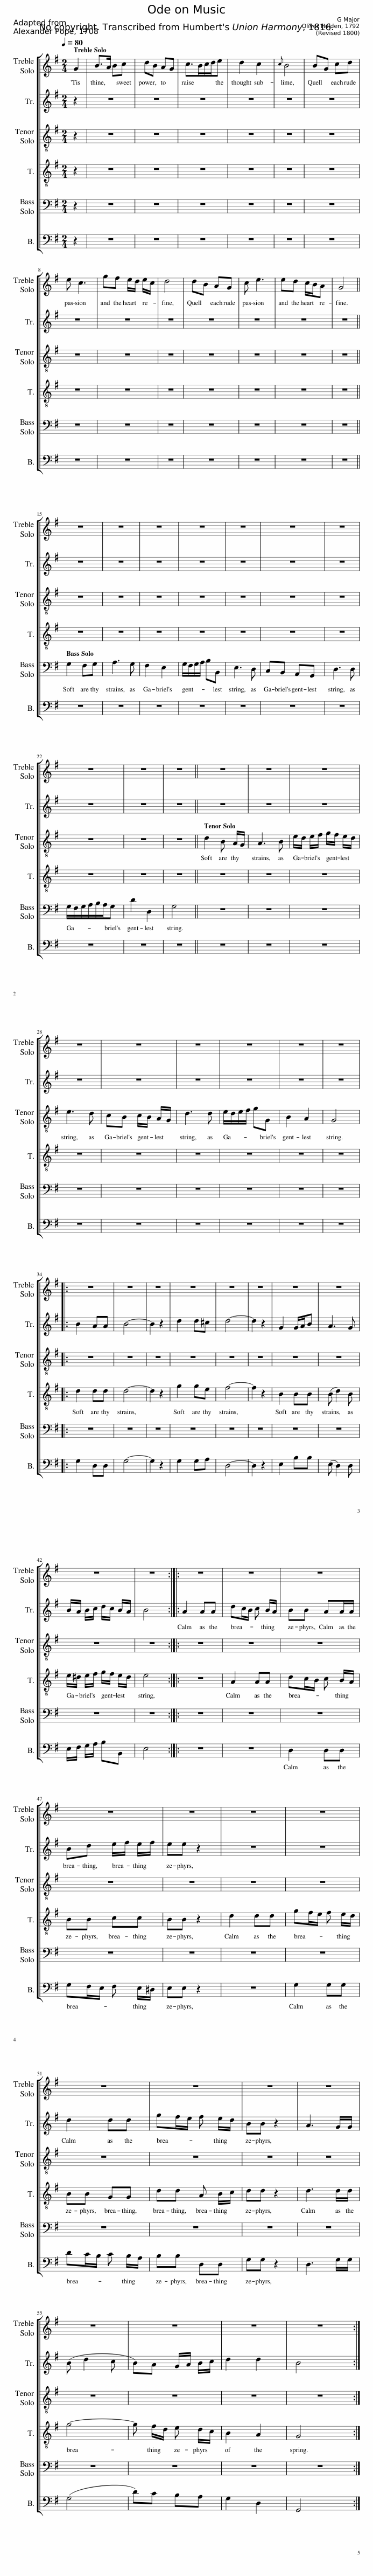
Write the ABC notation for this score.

X:1
%%score [ 1 2 3 4 5 6 ]
L:1/8
Q:1/4=80
M:2/4
I:linebreak $
K:G
V:1 treble
V:2 treble
V:3 treble-8
V:4 treble-8
V:5 bass
V:6 bass
V:1
 G2 | B>A Bc | dB AG | c>Bc/d/e | d2 c2 | %5
{c} B4 | BG cd |$ e c3 | gf e/d/ e/c/ | d4 | %10
 dB AG | c e3 | ed c/B/A | G4 ||$ z4 | %15
 z4 | z4 | z4 | z4 | z4 | %20
 z4 |$ z4 | z4 | z4 || z4 | %25
 z4 | z4 |$ z4 | z4 | z4 | %30
 z4 | z4 | z4 |:$ z4 | z4 | %35
 z4 | z4 | z4 | z4 | z4 | %40
 z4 |$ z4 | z4 :: z4 | z4 | %45
 z4 |$ z4 | z4 | z4 | z4 |$ %50
 z4 | z4 | z4 | z4 |$ z4 | %55
 z4 | z4 | z4 :| %58
V:2
 z2 | z4 | z4 | z4 | z4 | %5
 z4 | z4 |$ z4 | z4 | z4 | %10
 z4 | z4 | z4 | z4 ||$ z4 | %15
 z4 | z4 | z4 | z4 | z4 | %20
 z4 |$ z4 | z4 | z4 || z4 | %25
 z4 | z4 |$ z4 | z4 | z4 | %30
 z4 | z4 | z4 |:$ B2 AA | B4- | %35
 B2 z2 | d2 d^c | d4- | d2 z2 | G2 G/A/B | %40
 A3 G |$ B/A/ B/c/ d/c/ B/A/ | B4 :: A2 AA | dc/B/ c B/A/ | %45
 BB AA/A/ |$ Bd e/f/ e/f/ | ee z2 | z4 | z4 |$ %50
 d2 dd | gf/e/ f e/d/ | BB z2 | A3 G/G/ |$ (B d2 c | %55
 B)A G/A/ B/c/ | d2 d2 | B4 :| %58
V:3
 z2 | z4 | z4 | z4 | z4 | %5
 z4 | z4 |$ z4 | z4 | z4 | %10
 z4 | z4 | z4 | z4 ||$ z4 | %15
 z4 | z4 | z4 | z4 | z4 | %20
 z4 |$ z4 | z4 | z4 || d2 B A/G/ | %25
 A3 B | e/d/ e/f/ g/f/ e/d/ |$ e3 d | cB c/B/ A/G/ | d3 d | %30
 e/d/e/f/ gG | B2 A2 | G4 |:$ z4 | z4 | %35
 z4 | z4 | z4 | z4 | z4 | %40
 z4 |$ z4 | z4 :: z4 | z4 | %45
 z4 |$ z4 | z4 | z4 | z4 |$ %50
 z4 | z4 | z4 | z4 |$ z4 | %55
 z4 | z4 | z4 :| %58
V:4
 z2 | z4 | z4 | z4 | z4 | %5
 z4 | z4 |$ z4 | z4 | z4 | %10
 z4 | z4 | z4 | z4 ||$ z4 | %15
 z4 | z4 | z4 | z4 | z4 | %20
 z4 |$ z4 | z4 | z4 || z4 | %25
 z4 | z4 |$ z4 | z4 | z4 | %30
 z4 | z4 | z4 |:$ d2 dd | d4- | %35
 d2 z2 | g2 ge | f4- | f2 z2 | B2 BB | %40
 (B d2) B |$ e/^d/ e/f/ g/f/ e/d/ | e4 :: z4 | A2 AA | %45
 dc/B/ c B/A/ |$ BB cc | BB z2 | d2 dd | gf/e/ f e/d/ |$ %50
 BB GG | dd A B/c/ | dd z2 | d3 d/d/ |$ g4- | %55
 g f/d/ e d/c/ | B2 A2 | G4 :| %58
V:5
 z2 | z4 | z4 | z4 | z4 | %5
 z4 | z4 |$ z4 | z4 | z4 | %10
 z4 | z4 | z4 | z4 ||$ G,2 F,G, | %15
 A,3 G, | F,2 E,2 | G,/F,/G,/A,/ B,B,, | E,3 D, | C,B,, A,,G,, | %20
 D,3 D, |$ G,/F,/G,/A,/B,/A,/G, | D2 D,2 | G,4 || z4 | %25
 z4 | z4 |$ z4 | z4 | z4 | %30
 z4 | z4 | z4 |:$ z4 | z4 | %35
 z4 | z4 | z4 | z4 | z4 | %40
 z4 |$ z4 | z4 :: z4 | z4 | %45
 z4 |$ z4 | z4 | z4 | z4 |$ %50
 z4 | z4 | z4 | z4 |$ z4 | %55
 z4 | z4 | z4 :| %58
V:6
 z2 | z4 | z4 | z4 | z4 | %5
 z4 | z4 |$ z4 | z4 | z4 | %10
 z4 | z4 | z4 | z4 ||$ z4 | %15
 z4 | z4 | z4 | z4 | z4 | %20
 z4 |$ z4 | z4 | z4 || z4 | %25
 z4 | z4 |$ z4 | z4 | z4 | %30
 z4 | z4 | z4 |:$ G,2 D,D, | G,4- | %35
 G,2 z2 | G,2 G,A, | D,4- | D,2 z2 | E,2 B,B, | %40
 (E, D,2) D, |$ E,/F,/ G,/A,/ B,B,, | E,4 :: z4 | z4 | %45
 D,2 D,D, |$ G,F,/E,/ F, E,/^D,/ | E,E, z2 | z4 | G,2 G,G, |$ %50
 DC/B,/ C B,/A,/ | B,B, D,D, | G,G, z2 | D,3 G,/G,/ |$ (G,4 | %55
 D)C B,A, | G,2 D,2 | G,,4 :| %58
